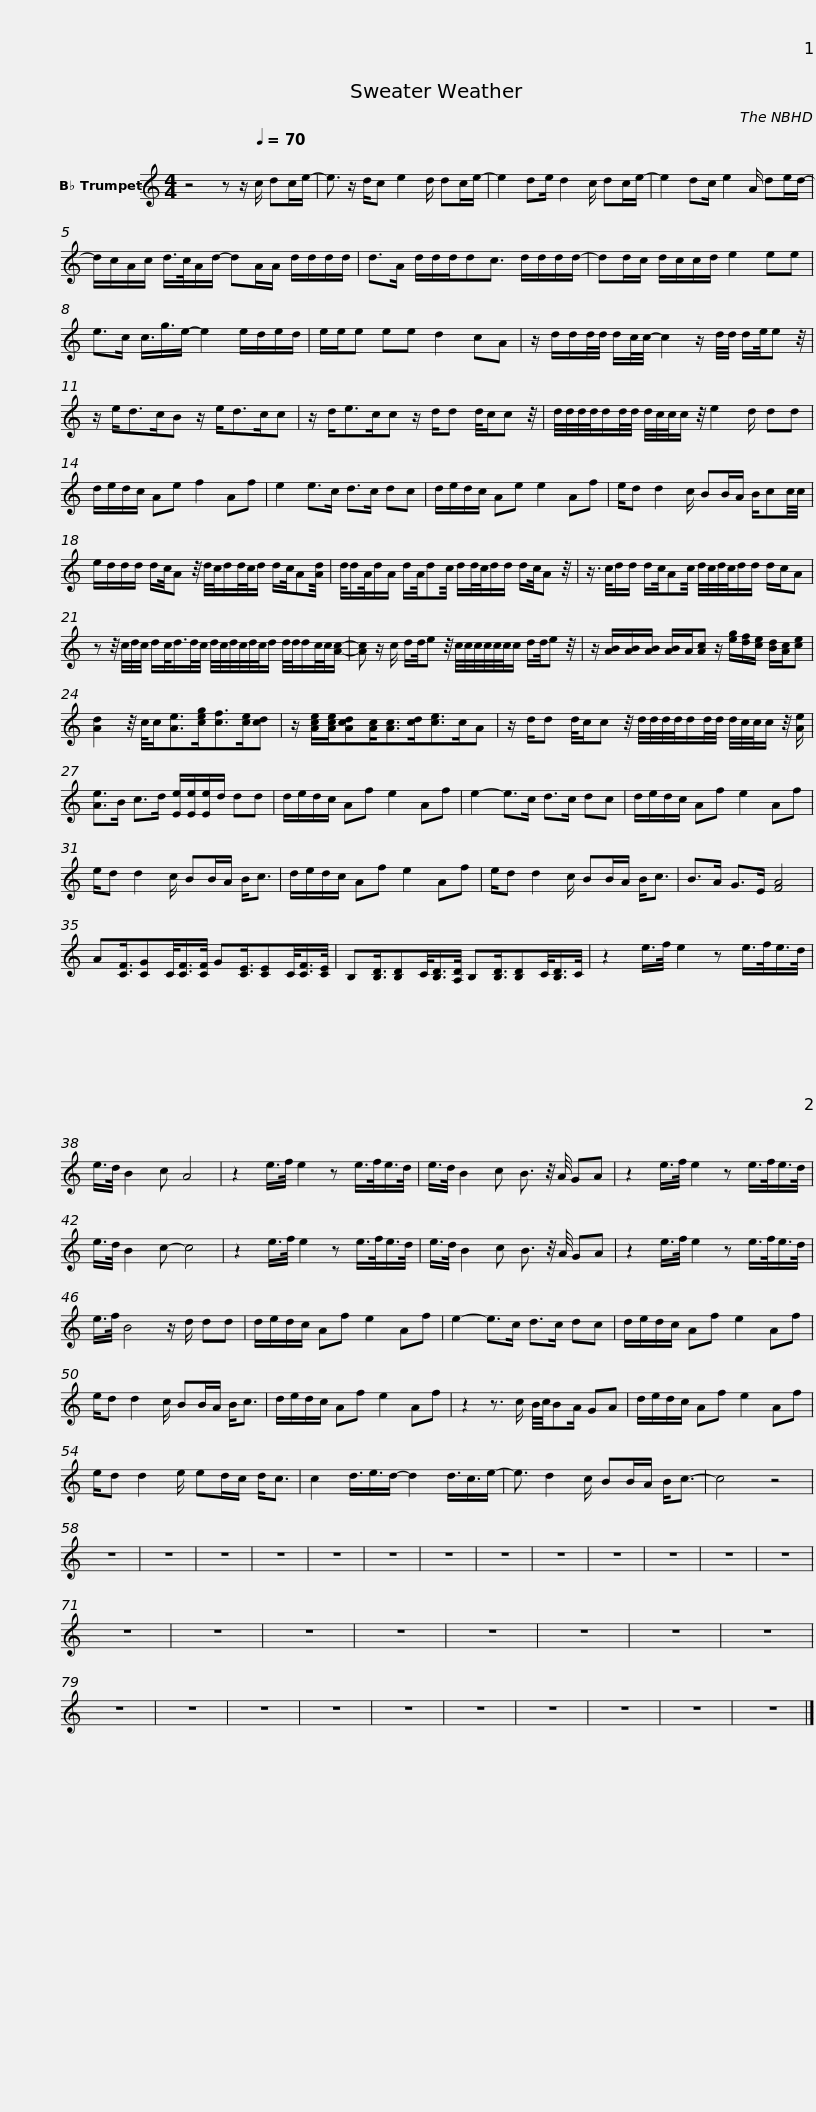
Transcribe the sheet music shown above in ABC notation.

X:1
L:1/8
M:4/4
I:linebreak $
K:none
V:1 treble transpose=-2
V:1
[K:C] z4 z z/[Q:1/4=70] c/ dc/e/- | e3/2 z/ d/c e2 d/ dc/e/- | e2 de/ d2 c/ dc/e/- | e2 dc/ e2 A/ de/d/- | d/c/A/c/ d/>c/A/d/- dA/A/ d/d/d/d/ |$ %5
 d>A d/d/d/dc3/2 d/d/d/d/- | dd/c/ d/c/c/d/ e2 ee | e>c c3/4g3/4e/- e2 e/d/e/d/ | e/e/e ee d2 cA |$ z/ d/d/d/4d/4 d/c/4c/4- c2 z/ d/4d/4 d/e/4e z/4 | %10
 z/ e<dc/B z/ e<dc/c | z/ d<ec/c z/ d/d d/4c/c z/4 |$ d/4d/4d/4d/4d/d/4d/4 d/4c/4c/4c/ z/4 e2 d/ dd | d/e/d/c/ Ae f2 Af | e2 e>c d>c dc | %15
 d/e/d/c/ Ae e2 Af |$ e/d d2 c/ BB/A/ B/cc/4c/4 | e/d/d/d/ d/c/4A z/4 d/4c/4d/d/4c/4d/ d/c/4A[Ad]/4 | d/4d/A/4d/A/ d/A/4dc/4 d/d/4c/4d/d/ d/c/4A z/4 |$ z3/4 c/4d/d/ d/c/4Ac/4 d/4c/4d/4c/4d/d/ d/c/A | %20
 z z/4 c/4d/4c/4 d/c/<d/d/4c/4 d/4c/4d/4c/4d/4c/4d/ d/4d/4d/c/4c/4[Ac]/- |$ [Ac] z/ c/ d/d/4e z/4 c/4c/4c/4c/4c/4c/4c/ d/d/4e z/4 | z/ [AB]/[AB]/[AB]/ [AB]/A/[Ac] z/ [eg]/[df]/[ce]/ [Bd]/[Ac]/[ce] | [Ad]2 z/4 c/4c<[Ae][ceg]<[cf][ce]/[cd] |$ z/ [Ace]/[Ace]/[Acd][Ac]<[Ac][cd]<[ce]c/A | %25
 z/ d/d d/4c/c z/4 d/4d/4d/4d/4d/d/4d/4 d/4c/4c/4c/ z/4 [Ae]/ | [Ae]>B c>d [Ee]/[Ee]/[Ee]/d/ dd |$ d/e/d/c/ Af e2 Af | e2- e>c d>c dc | d/e/d/c/ Af e2 Af | %30
 e/d d2 c/ BB/A/ B<c | d/e/d/c/ Af e2 Af |$ e/d d2 c/ BB/A/ B<c | B>A G>E [FA]4 | A[CF]3/4[CG]C/<[CF]/[CF]/4 G[CE]3/4[CE]C/<[CF]/[CE]/4 | %35
 B,[B,D]3/4[B,D]C/<[B,D]/[A,D]/4 B,[B,D]3/4[B,D]C/<[B,D]/C/4 |$ z2 e/>f/ e2 z e/>f/e/>d/ | e/>d/ B2 c A4 | z2 e/>f/ e2 z e/>f/e/>d/ | e/>d/ B2 c B3/2 z/4 A/4 GA | %40
 z2 e/>f/ e2 z e/>f/e/>d/ |$ e/>d/ B2 c- c4 | z2 e/>f/ e2 z e/>f/e/>d/ | e/>d/ B2 c B3/2 z/4 A/4 GA | z2 e/>f/ e2 z e/>f/e/>d/ | %45
 e/>f/ B4 z/ d/ dd |$ d/e/d/c/ Af e2 Af | e2- e>c d>c dc | d/e/d/c/ Af e2 Af | e/d d2 c/ BB/A/ B<c | %50
 d/e/d/c/ Af e2 Af |$ z2 z3/2 c/ B/4c/4BA/ GA | d/e/d/c/ Af e2 Af | e/d d2 e/ ed/c/ d<c | c2 d3/4e3/4d/- d2 d3/4c3/4e/- | %55
 e3/2 d2 c/ BB/A/ B<c- | c4 z4 |$ z8 | z8 | z8 | %60
 z8 | z8 | z8 | z8 | z8 | %65
 z8 | z8 | z8 | z8 | z8 | %70
 z8 | z8 | z8 | z8 | z8 | %75
 z8 |$ z8 | z8 | z8 | z8 | %80
 z8 | z8 | z8 | z8 | z8 | %85
 z8 | z8 | z8 |] %88
